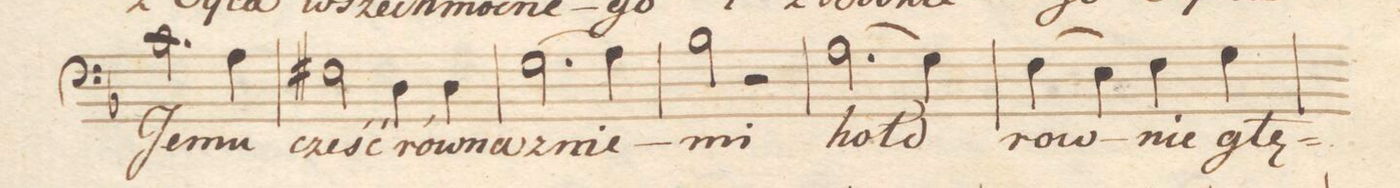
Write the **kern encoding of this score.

**kern	**text	**dynam
*I"Baʃso	*	*
*clefF4	*	*
*k[b-]	*	*
*met(c|)	*	*
*M2/2	*	*
2.c\	Je-	.
4A\	-mu	.
=139	=139	=139
2F#X\	cześć	.
4D\	rów-	.
4D\	-na	.
=140	=140	=140
(2.G\	znie-	.
4A\)	.	.
=141	=141	=141
2B-\	-mi	.
2r	.	.
=142	=142	=142
(2.A\	hołd	.
4G\)	.	.
=143	=143	=143
(4F\	row-	.
4E\)	.	.
4F\	-nie	.
4G\	głę-	.
=144	=144	=144
*-	*-	*-
